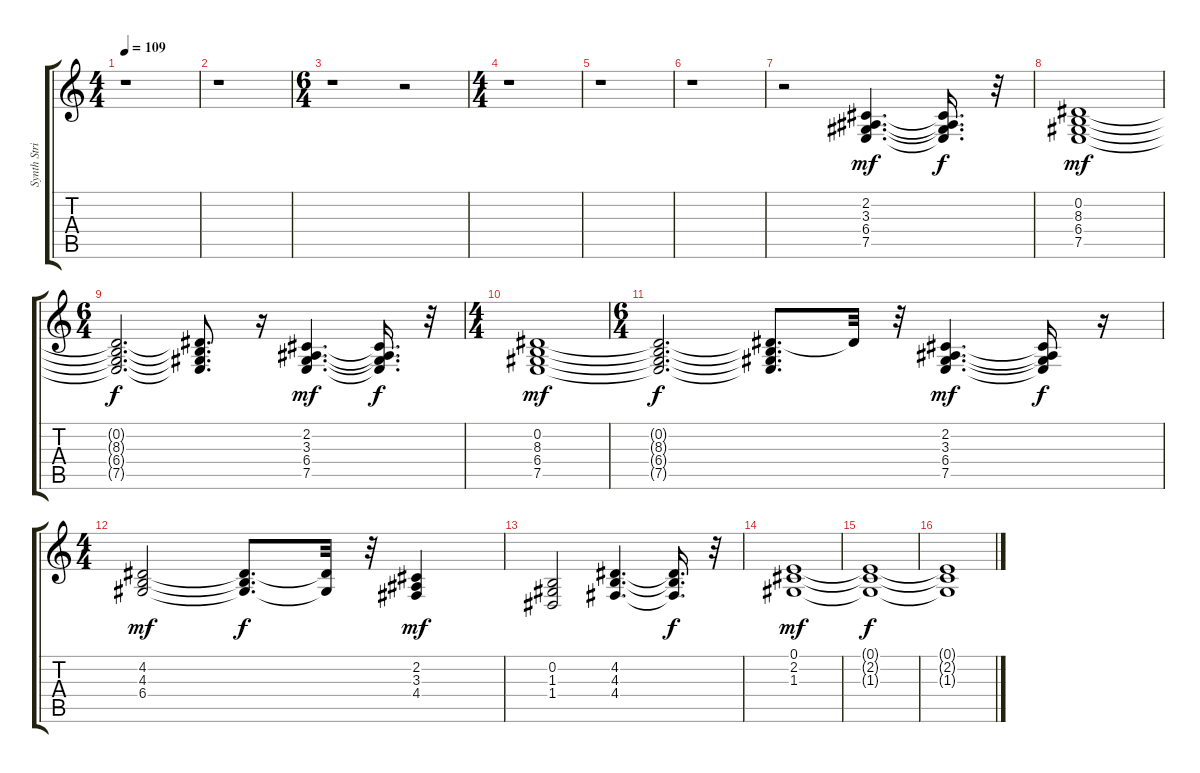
\track ("Synth Strings 2" "Synth Stri") {instrument synthstrings2}
\staff {score tabs}
\tuning (E4 B3 G3 D3 A2 E2) {hide}
\ts (4 4)
\tempo 109
\clef g2
\ks c
r.1{dy mf} |
r.1 |
\ts (6 4)
r.1 r.2 |
\ts (4 4)
r.1 |
r.1 |
r.1 |
r.2 (2.2 3.3 6.4 7.5).4{d balance 8} (2.2{t} 3.3{t} 6.4{t} 7.5{t}).16{d dy f} r.32 |
(0.2 8.3 6.4 7.5).1{dy mf} |
\ts (6 4)
(0.2{t} 8.3{t} 6.4{t} 7.5{t}).2{d dy f} (0.2{t} 8.3{t} 6.4{t} 7.5{t}).8{d} r.16 (2.2 3.3 6.4 7.5).4{d dy mf} (2.2{t} 3.3{t} 6.4{t} 7.5{t}).16{d dy f} r.32 |
\ts (4 4)
(0.2 8.3 6.4 7.5).1{dy mf} |
\ts (6 4)
(0.2{t} 8.3{t} 6.4{t} 7.5{t}).2{d dy f} (0.2{t} 8.3{t} 6.4{t} 7.5{t}).8{d} 8.3{t}.32 r.32 (2.2 3.3 6.4 7.5).4{d dy mf} (2.2{t} 3.3{t} 6.4{t} 7.5{t}).16{dy f} r.16 |
\ts (4 4)
(4.2 4.3 6.4).2{dy mf} (4.2{t} 4.3{t} 6.4{t}).8{d dy f} (4.2{t} 6.4{t}).32 r.32 (2.2 3.3 4.4).4{dy mf} |
(0.2 1.3 1.4).2 (4.2 4.3 4.4).4{d} (4.2{t} 4.3{t} 4.4{t}).16{d dy f} r.32 |
(0.1 2.2 1.3).1{dy mf} |
(0.1{t} 2.2{t} 1.3{t}).1{dy f} |
(0.1{t} 2.2{t} 1.3{t}).1
